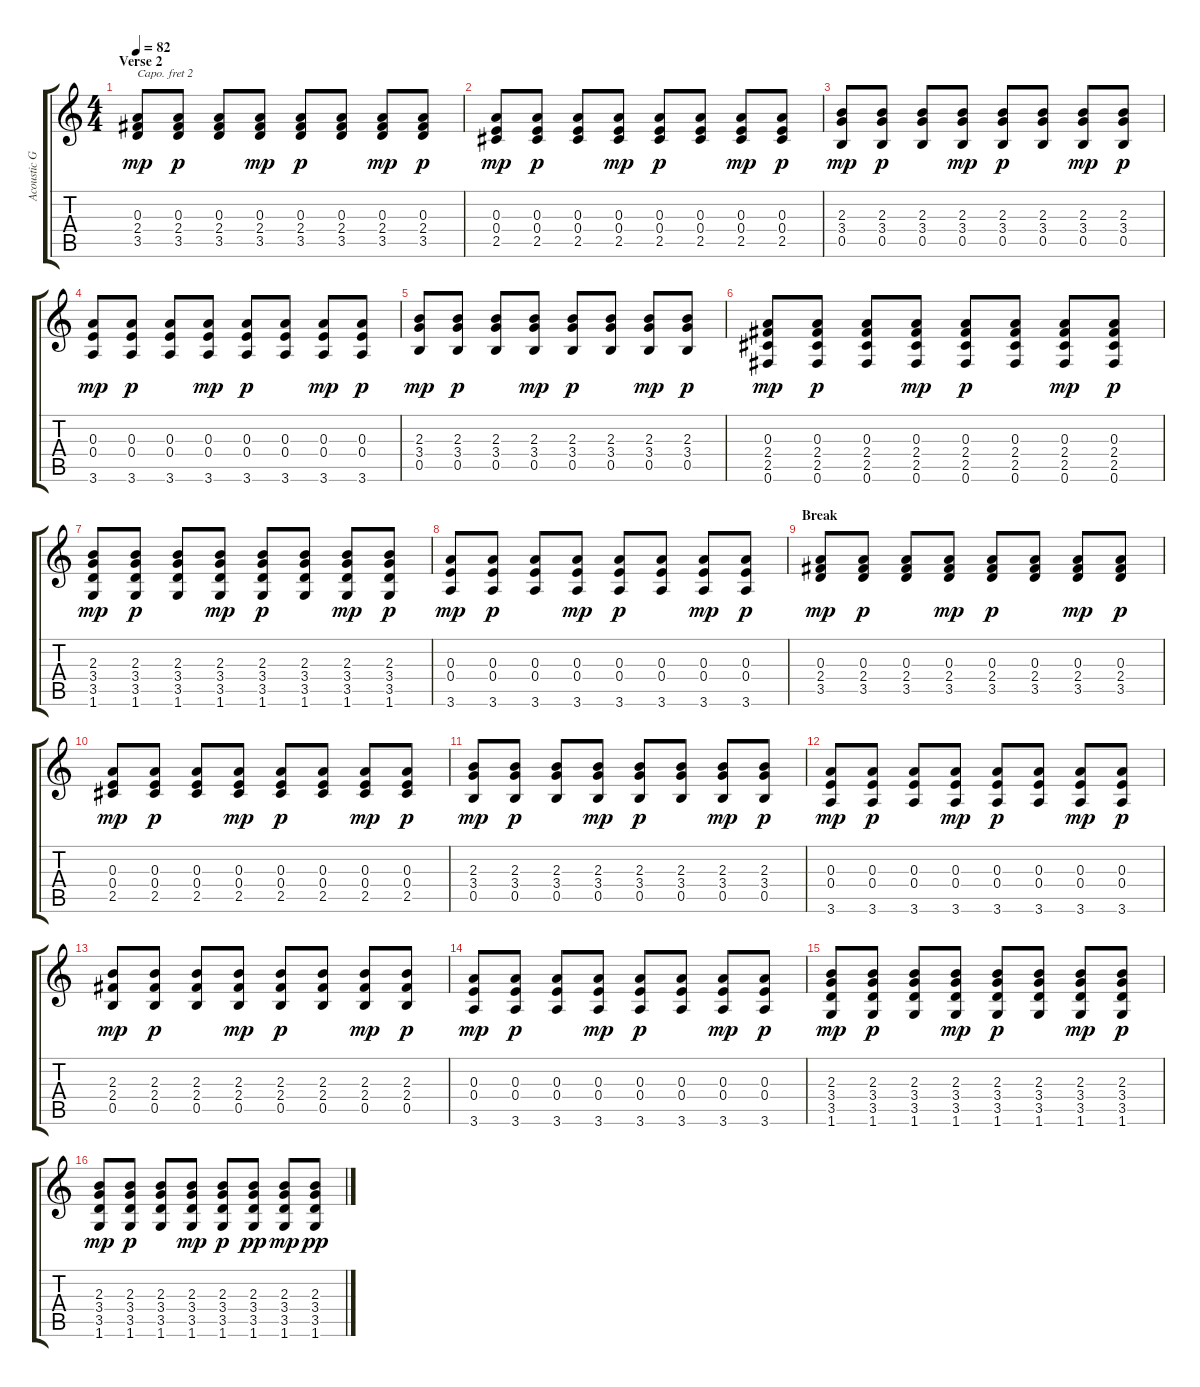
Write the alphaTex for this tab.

\track ("Acoustic Guitar" "Acoustic G") {instrument acousticguitarsteel}
\staff {score tabs}
\capo 2
\tuning (E4 B3 G3 D3 A2 E2) {hide}
\ts (4 4)
\section ("" "Verse 2")
\tempo 82
\clef g2
\ks c
(0.3 2.4 3.5).8{dy mp} (0.3 2.4 3.5).8{dy p} (0.3 2.4 3.5).8 (0.3 2.4 3.5).8{dy mp} (0.3 2.4 3.5).8{dy p} (0.3 2.4 3.5).8 (0.3 2.4 3.5).8{dy mp} (0.3 2.4 3.5).8{dy p} |
(0.3 0.4 2.5).8{dy mp} (0.3 0.4 2.5).8{dy p} (0.3 0.4 2.5).8 (0.3 0.4 2.5).8{dy mp} (0.3 0.4 2.5).8{dy p} (0.3 0.4 2.5).8 (0.3 0.4 2.5).8{dy mp} (0.3 0.4 2.5).8{dy p} |
(2.3 3.4 0.5).8{dy mp} (2.3 3.4 0.5).8{dy p} (2.3 3.4 0.5).8 (2.3 3.4 0.5).8{dy mp} (2.3 3.4 0.5).8{dy p} (2.3 3.4 0.5).8 (2.3 3.4 0.5).8{dy mp} (2.3 3.4 0.5).8{dy p} |
(0.3 0.4 3.6).8{dy mp} (0.3 0.4 3.6).8{dy p} (0.3 0.4 3.6).8 (0.3 0.4 3.6).8{dy mp} (0.3 0.4 3.6).8{dy p} (0.3 0.4 3.6).8 (0.3 0.4 3.6).8{dy mp} (0.3 0.4 3.6).8{dy p} |
(2.3 3.4 0.5).8{dy mp} (2.3 3.4 0.5).8{dy p} (2.3 3.4 0.5).8 (2.3 3.4 0.5).8{dy mp} (2.3 3.4 0.5).8{dy p} (2.3 3.4 0.5).8 (2.3 3.4 0.5).8{dy mp} (2.3 3.4 0.5).8{dy p} |
(0.3 2.4 2.5 0.6).8{dy mp} (0.3 2.4 2.5 0.6).8{dy p} (0.3 2.4 2.5 0.6).8 (0.3 2.4 2.5 0.6).8{dy mp} (0.3 2.4 2.5 0.6).8{dy p} (0.3 2.4 2.5 0.6).8 (0.3 2.4 2.5 0.6).8{dy mp} (0.3 2.4 2.5 0.6).8{dy p} |
(2.3 3.4 3.5 1.6).8{dy mp} (2.3 3.4 3.5 1.6).8{dy p} (2.3 3.4 3.5 1.6).8 (2.3 3.4 3.5 1.6).8{dy mp} (2.3 3.4 3.5 1.6).8{dy p} (2.3 3.4 3.5 1.6).8 (2.3 3.4 3.5 1.6).8{dy mp} (2.3 3.4 3.5 1.6).8{dy p} |
(0.3 0.4 3.6).8{dy mp} (0.3 0.4 3.6).8{dy p} (0.3 0.4 3.6).8 (0.3 0.4 3.6).8{dy mp} (0.3 0.4 3.6).8{dy p} (0.3 0.4 3.6).8 (0.3 0.4 3.6).8{dy mp} (0.3 0.4 3.6).8{dy p} |
\section ("" "Break")
(0.3 2.4 3.5).8{dy mp} (0.3 2.4 3.5).8{dy p} (0.3 2.4 3.5).8 (0.3 2.4 3.5).8{dy mp} (0.3 2.4 3.5).8{dy p} (0.3 2.4 3.5).8 (0.3 2.4 3.5).8{dy mp} (0.3 2.4 3.5).8{dy p} |
(0.3 0.4 2.5).8{dy mp} (0.3 0.4 2.5).8{dy p} (0.3 0.4 2.5).8 (0.3 0.4 2.5).8{dy mp} (0.3 0.4 2.5).8{dy p} (0.3 0.4 2.5).8 (0.3 0.4 2.5).8{dy mp} (0.3 0.4 2.5).8{dy p} |
(2.3 3.4 0.5).8{dy mp} (2.3 3.4 0.5).8{dy p} (2.3 3.4 0.5).8 (2.3 3.4 0.5).8{dy mp} (2.3 3.4 0.5).8{dy p} (2.3 3.4 0.5).8 (2.3 3.4 0.5).8{dy mp} (2.3 3.4 0.5).8{dy p} |
(0.3 0.4 3.6).8{dy mp} (0.3 0.4 3.6).8{dy p} (0.3 0.4 3.6).8 (0.3 0.4 3.6).8{dy mp} (0.3 0.4 3.6).8{dy p} (0.3 0.4 3.6).8 (0.3 0.4 3.6).8{dy mp} (0.3 0.4 3.6).8{dy p} |
(2.3 2.4 0.5).8{dy mp} (2.3 2.4 0.5).8{dy p} (2.3 2.4 0.5).8 (2.3 2.4 0.5).8{dy mp} (2.3 2.4 0.5).8{dy p} (2.3 2.4 0.5).8 (2.3 2.4 0.5).8{dy mp} (2.3 2.4 0.5).8{dy p} |
(0.3 0.4 3.6).8{dy mp} (0.3 0.4 3.6).8{dy p} (0.3 0.4 3.6).8 (0.3 0.4 3.6).8{dy mp} (0.3 0.4 3.6).8{dy p} (0.3 0.4 3.6).8 (0.3 0.4 3.6).8{dy mp} (0.3 0.4 3.6).8{dy p} |
(2.3 3.4 3.5 1.6).8{dy mp} (2.3 3.4 3.5 1.6).8{dy p} (2.3 3.4 3.5 1.6).8 (2.3 3.4 3.5 1.6).8{dy mp} (2.3 3.4 3.5 1.6).8{dy p} (2.3 3.4 3.5 1.6).8 (2.3 3.4 3.5 1.6).8{dy mp} (2.3 3.4 3.5 1.6).8{dy p} |
(2.3 3.4 3.5 1.6).8{dy mp} (2.3 3.4 3.5 1.6).8{dy p} (2.3 3.4 3.5 1.6).8 (2.3 3.4 3.5 1.6).8{dy mp} (2.3 3.4 3.5 1.6).8{dy p} (2.3 3.4 3.5 1.6).8{dy pp} (2.3 3.4 3.5 1.6).8{dy mp} (2.3 3.4 3.5 1.6).8{dy pp}
